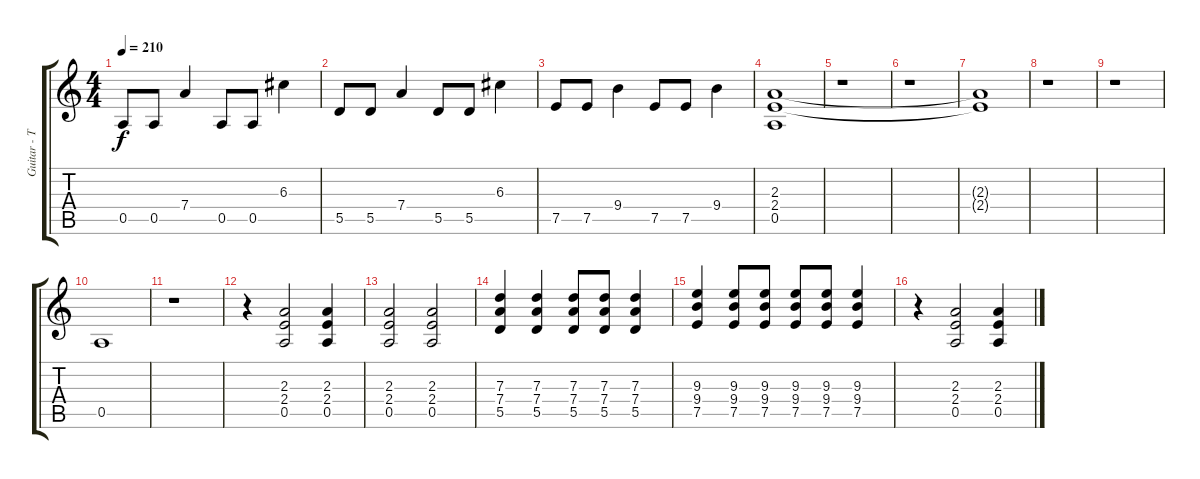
\track ("Guitar - Tom Mattew Delonge" "Guitar - T") {instrument distortionguitar}
\staff {score tabs}
\tuning (E4 B3 G3 D3 A2 E2) {hide}
\ts (4 4)
\tempo 210
\clef g2
\ks c
0.5.8{dy f} 0.5.8 7.4.4 0.5.8 0.5.8 6.3.4 |
5.5.8 5.5.8 7.4.4 5.5.8 5.5.8 6.3.4 |
7.5.8 7.5.8 9.4.4 7.5.8 7.5.8 9.4.4 |
(2.3 2.4 0.5).1 |
r.1 |
r.1 |
(2.3{t} 2.4{t}).1 |
r.1 |
r.1 |
0.5.1 |
r.1 |
r.4 (2.3 2.4 0.5).2 (2.3 2.4 0.5).4 |
(2.3 2.4 0.5).2 (2.3 2.4 0.5).2 |
(7.3 7.4 5.5).4 (7.3 7.4 5.5).4 (7.3 7.4 5.5).8 (7.3 7.4 5.5).8 (7.3 7.4 5.5).4 |
(9.3 9.4 7.5).4 (9.3 9.4 7.5).8 (9.3 9.4 7.5).8 (9.3 9.4 7.5).8 (9.3 9.4 7.5).8 (9.3 9.4 7.5).4 |
r.4 (2.3 2.4 0.5).2 (2.3 2.4 0.5).4
